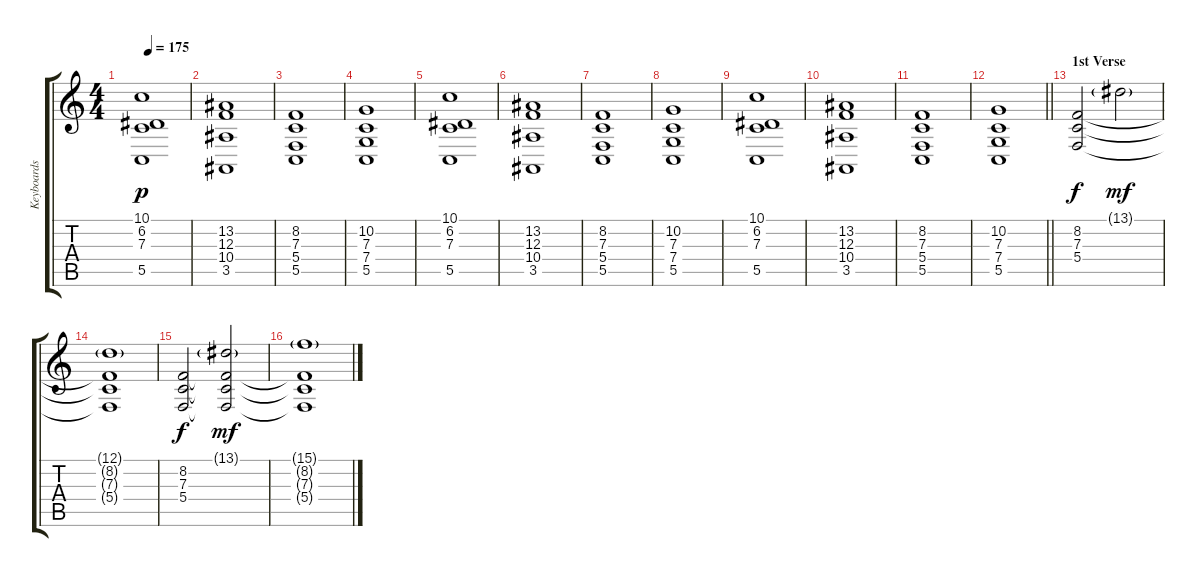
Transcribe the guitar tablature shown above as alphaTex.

\track ("Keyboards 1" "Keyboards ") {instrument stringensemble1}
\staff {score tabs}
\tuning (D4 A3 F3 C3 G2 D2) {hide}
\ts (4 4)
\tempo 175
\clef g2
\ks c
(10.1 6.2 7.3 5.5).1{dy p} |
(13.2 12.3 10.4 3.5).1 |
(8.2 7.3 5.4 5.5).1 |
(10.2 7.3 7.4 5.5).1 |
(10.1 6.2 7.3 5.5).1 |
(13.2 12.3 10.4 3.5).1 |
(8.2 7.3 5.4 5.5).1 |
(10.2 7.3 7.4 5.5).1 |
(10.1 6.2 7.3 5.5).1 |
(13.2 12.3 10.4 3.5).1 |
(8.2 7.3 5.4 5.5).1 |
\barLineRight lightlight
(10.2 7.3 7.4 5.5).1 |
\section ("" "1st Verse")
(8.2 7.3 5.4).2{dy f volume 11 instrument stringensemble1} 13.1{g}.2{dy mf} |
(12.1{g} 8.2{t} 7.3{t} 5.4{t}).1 |
(8.2 7.3 5.4).2{dy f} (13.1{g} 8.2{t} 7.3{t} 5.4{t}).2{dy mf} |
(15.1{g} 8.2{t} 7.3{t} 5.4{t}).1
